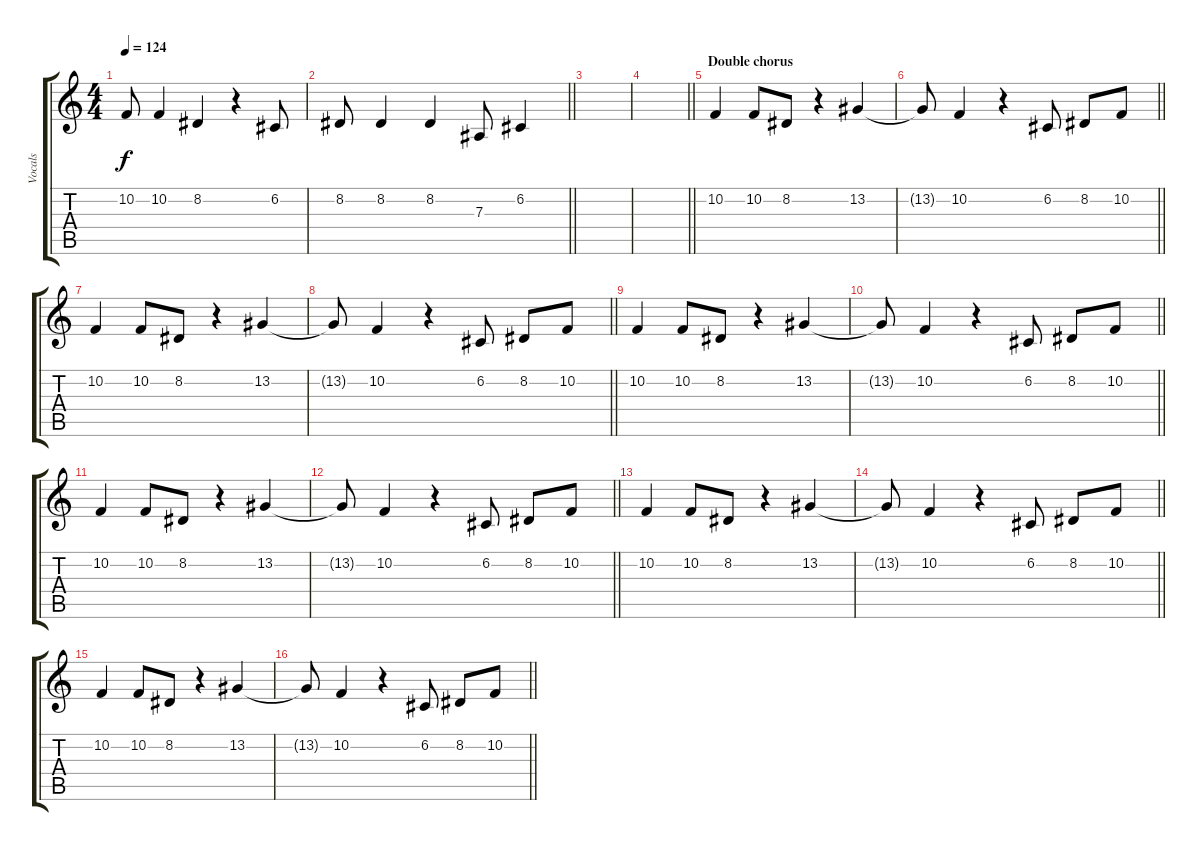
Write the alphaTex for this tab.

\track ("Vocals" "Vocals") {instrument altosax}
\staff {score tabs}
\tuning (C4 G3 Eb3 Bb2 F2 C2) {hide}
\ts (4 4)
\tempo 124
\clef g2
\ks c
10.2{t}.8{dy f} 10.2.4 8.2.4 r.4 6.2.8 |
\barLineRight lightlight
8.2.8 8.2.4 8.2.4 7.3.8 6.2.4 |
|
\barLineRight lightlight
|
\section ("" "Double chorus")
10.2.4 10.2.8 8.2.8 r.4 13.2.4 |
\barLineRight lightlight
13.2{t}.8 10.2.4 r.4 6.2.8 8.2.8 10.2.8 |
10.2.4 10.2.8 8.2.8 r.4 13.2.4 |
\barLineRight lightlight
13.2{t}.8 10.2.4 r.4 6.2.8 8.2.8 10.2.8 |
10.2.4 10.2.8 8.2.8 r.4 13.2.4 |
\barLineRight lightlight
13.2{t}.8 10.2.4 r.4 6.2.8 8.2.8 10.2.8 |
10.2.4 10.2.8 8.2.8 r.4 13.2.4 |
\barLineRight lightlight
13.2{t}.8 10.2.4 r.4 6.2.8 8.2.8 10.2.8 |
10.2.4 10.2.8 8.2.8 r.4 13.2.4 |
\barLineRight lightlight
13.2{t}.8 10.2.4 r.4 6.2.8 8.2.8 10.2.8 |
10.2.4 10.2.8 8.2.8 r.4 13.2.4 |
\barLineRight lightlight
13.2{t}.8 10.2.4 r.4 6.2.8 8.2.8 10.2.8
